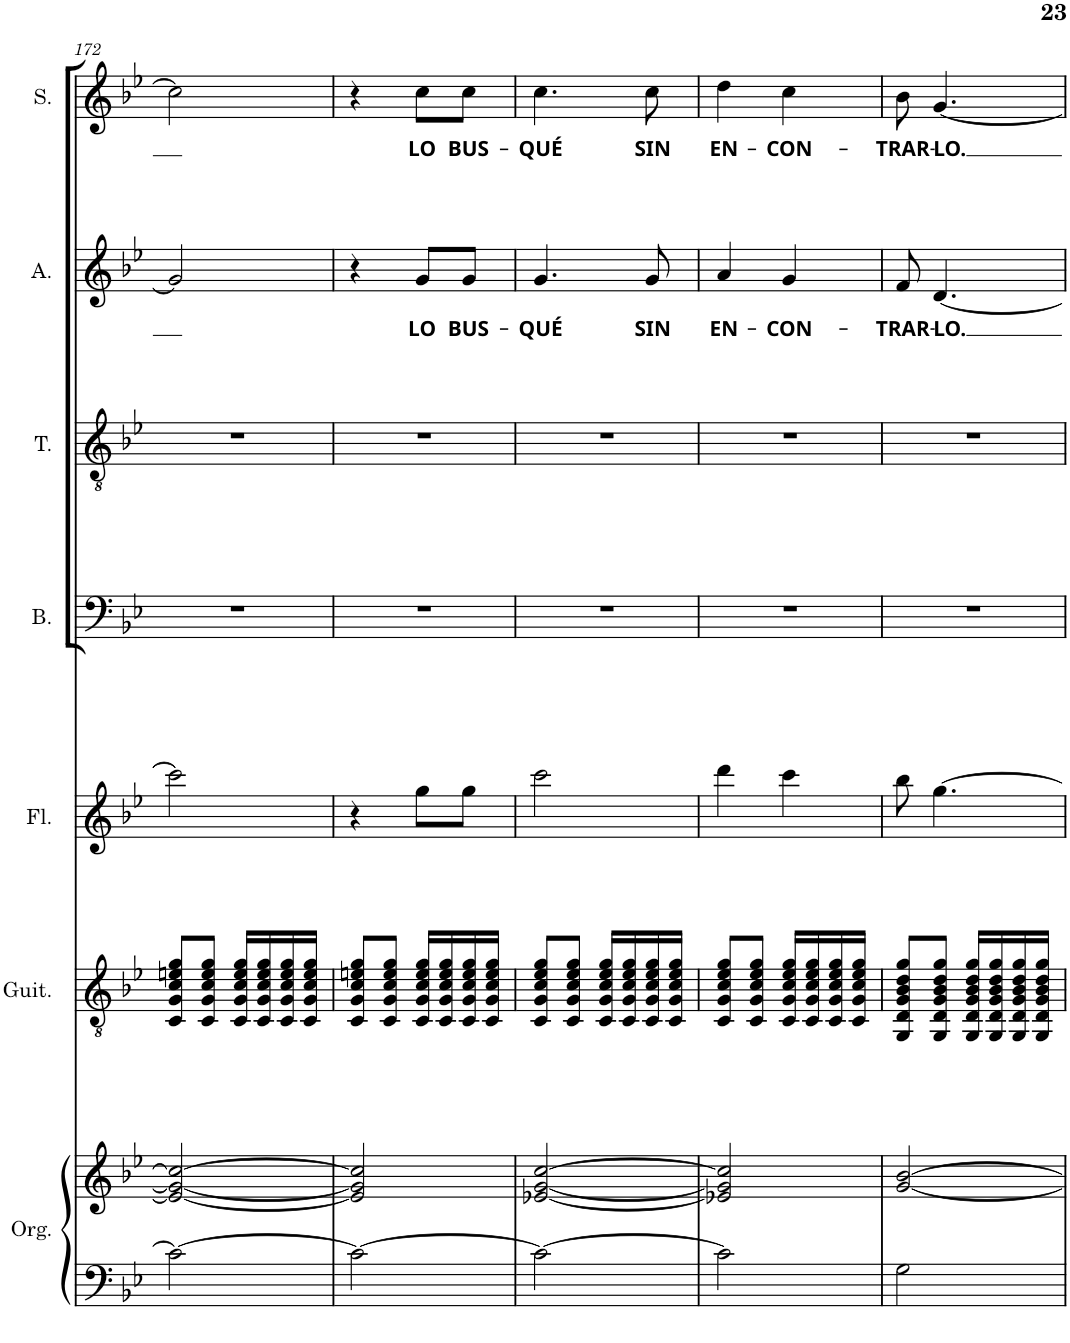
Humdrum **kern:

**kern	**kern	**kern	**kern	**kern	**kern	**kern	**text	**kern	**text
*part7	*part7	*part6	*part5	*part4	*part3	*part2	*part2	*part1	*part1
*staff8	*staff7	*staff6	*staff5	*staff4	*staff3	*staff2	*staff2	*staff1	*staff1
*I"Órgano	*	*I"Guitarra clásica	*I"Flauta	*I"Bajo	*I"Tenor	*I"Alto	*	*I"Soprano	*
*	*	*I'Guit.	*I'Fl.	*I'B.	*I'T.	*I'A.	*	*I'S.	*
!!LO:PB:g=z
*clefF4	*clefG2	*clefGv2	*clefG2	*clefF4	*clefGv2	*clefG2	*	*clefG2	*
*k[b-e-]	*k[b-e-]	*k[b-e-]	*k[b-e-]	*k[b-e-]	*k[b-e-]	*k[b-e-]	*	*k[b-e-]	*
*M2/4	*M2/4	*M2/4	*M2/4	*M2/4	*M2/4	*M2/4	*	*M2/4	*
=172	=172	=172	=172	=172	=172	=172	=172	=172	=172
2c\_	2e/_ 2g/_ 2cc/_	8C/ 8G/ 8c/ 8en/ 8g/L	2ccc\]	2r	2r	2g/]	.	2cc\]	.
.	.	8C/ 8G/ 8c/ 8e/ 8g/J	.	.	.	.	.	.	.
.	.	16C/ 16G/ 16c/ 16e/ 16g/LL	.	.	.	.	.	.	.
.	.	16C/ 16G/ 16c/ 16e/ 16g/	.	.	.	.	.	.	.
.	.	16C/ 16G/ 16c/ 16e/ 16g/	.	.	.	.	.	.	.
.	.	16C/ 16G/ 16c/ 16e/ 16g/JJ	.	.	.	.	.	.	.
=173	=173	=173	=173	=173	=173	=173	=173	=173	=173
2c\_	2e/] 2g/] 2cc/]	8C/ 8G/ 8c/ 8en/ 8g/L	4r	2r	2r	4r	.	4r	.
.	.	8C/ 8G/ 8c/ 8e/ 8g/J	.	.	.	.	.	.	.
!	!	!	!	!	!	!	!LO:LY:b	!	!LO:LY:b
.	.	16C/ 16G/ 16c/ 16e/ 16g/LL	8gg\L	.	.	8g/L	LO	8cc\L	LO
.	.	16C/ 16G/ 16c/ 16e/ 16g/	.	.	.	.	.	.	.
!	!	!	!	!	!	!	!LO:LY:b	!	!LO:LY:b
.	.	16C/ 16G/ 16c/ 16e/ 16g/	8gg\J	.	.	8g/J	BUS-	8cc\J	BUS-
.	.	16C/ 16G/ 16c/ 16e/ 16g/JJ	.	.	.	.	.	.	.
=174	=174	=174	=174	=174	=174	=174	=174	=174	=174
!	!	!	!	!	!	!	!LO:LY:b	!	!LO:LY:b
2c\_	[2e-X/ [2g/ [2cc/	8C/ 8G/ 8c/ 8e-/ 8g/L	2ccc\	2r	2r	4.g/	-QUÉ	4.cc\	-QUÉ
.	.	8C/ 8G/ 8c/ 8e-/ 8g/J	.	.	.	.	.	.	.
.	.	16C/ 16G/ 16c/ 16e-/ 16g/LL	.	.	.	.	.	.	.
.	.	16C/ 16G/ 16c/ 16e-/ 16g/	.	.	.	.	.	.	.
!	!	!	!	!	!	!	!LO:LY:b	!	!LO:LY:b
.	.	16C/ 16G/ 16c/ 16e-/ 16g/	.	.	.	8g/	SIN	8cc\	SIN
.	.	16C/ 16G/ 16c/ 16e-/ 16g/JJ	.	.	.	.	.	.	.
=175	=175	=175	=175	=175	=175	=175	=175	=175	=175
!	!	!	!	!	!	!	!LO:LY:b	!	!LO:LY:b
2c\]	2e-X/] 2g/] 2cc/]	8C/ 8G/ 8c/ 8e-/ 8g/L	4ddd\	2r	2r	4a/	EN-	4dd\	EN-
.	.	8C/ 8G/ 8c/ 8e-/ 8g/J	.	.	.	.	.	.	.
!	!	!	!	!	!	!	!LO:LY:b	!	!LO:LY:b
.	.	16C/ 16G/ 16c/ 16e-/ 16g/LL	4ccc\	.	.	4g/	-CON-	4cc\	-CON-
.	.	16C/ 16G/ 16c/ 16e-/ 16g/	.	.	.	.	.	.	.
.	.	16C/ 16G/ 16c/ 16e-/ 16g/	.	.	.	.	.	.	.
.	.	16C/ 16G/ 16c/ 16e-/ 16g/JJ	.	.	.	.	.	.	.
=176	=176	=176	=176	=176	=176	=176	=176	=176	=176
!	!	!	!	!	!	!	!LO:LY:b	!	!LO:LY:b
2G\	[2g/ [2b-/	8GG/ 8D/ 8G/ 8B-/ 8d/ 8g/L	8bb-\	2r	2r	8f/	-TRAR-	8b-\	-TRAR-
!	!	!	!	!	!	!	!LO:LY:b	!	!LO:LY:b
.	.	8GG/ 8D/ 8G/ 8B-/ 8d/ 8g/J	[4.gg\	.	.	[4.d/	-LO.	[4.g/	-LO.
.	.	16GG/ 16D/ 16G/ 16B-/ 16d/ 16g/LL	.	.	.	.	.	.	.
.	.	16GG/ 16D/ 16G/ 16B-/ 16d/ 16g/	.	.	.	.	.	.	.
.	.	16GG/ 16D/ 16G/ 16B-/ 16d/ 16g/	.	.	.	.	.	.	.
.	.	16GG/ 16D/ 16G/ 16B-/ 16d/ 16g/JJ	.	.	.	.	.	.	.
=	=	=	=	=	=	=	=	=	=
*-	*-	*-	*-	*-	*-	*-	*-	*-	*-
